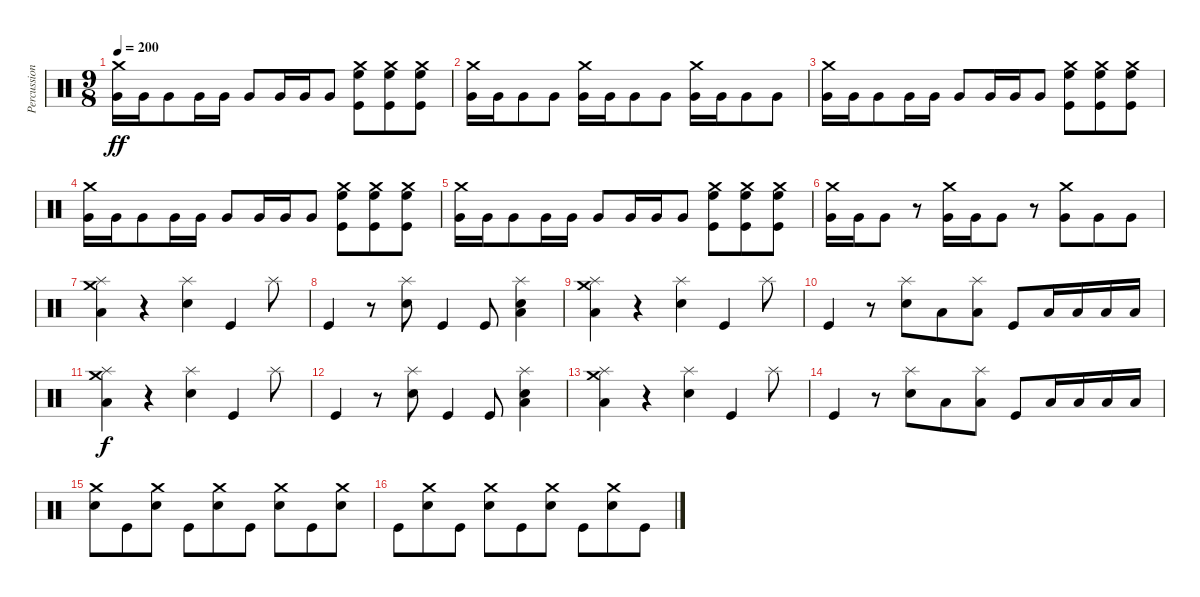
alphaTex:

\track ("Percussion" "Percussion") {instrument percussion}
\staff {score}
\articulation defaults
\ts (9 8)
\tempo 200
\clef neutral
\ks c
("Crash medium (hit)" "Very Low Tom (hit)").16{dy ff} "Very Low Tom (hit)".16 "Very Low Tom (hit)".8 "Very Low Tom (hit)".16 "Very Low Tom (hit)".16 "Very Low Tom (hit)".8 "Very Low Tom (hit)".16 "Very Low Tom (hit)".16 "Very Low Tom (hit)".8 ("Crash medium (hit)" "High Floor Tom (hit)" "Kick (hit)").8 ("Crash medium (hit)" "High Floor Tom (hit)" "Kick (hit)").8 ("Crash medium (hit)" "High Floor Tom (hit)" "Kick (hit)").8 |
("Crash medium (hit)" "Very Low Tom (hit)").16 "Very Low Tom (hit)".16 "Very Low Tom (hit)".8 "Very Low Tom (hit)".8 ("Crash medium (hit)" "Very Low Tom (hit)").16 "Very Low Tom (hit)".16 "Very Low Tom (hit)".8 "Very Low Tom (hit)".8 ("Crash medium (hit)" "Very Low Tom (hit)").16 "Very Low Tom (hit)".16 "Very Low Tom (hit)".8 "Very Low Tom (hit)".8 |
("Crash medium (hit)" "Very Low Tom (hit)").16 "Very Low Tom (hit)".16 "Very Low Tom (hit)".8 "Very Low Tom (hit)".16 "Very Low Tom (hit)".16 "Very Low Tom (hit)".8 "Very Low Tom (hit)".16 "Very Low Tom (hit)".16 "Very Low Tom (hit)".8 ("Crash medium (hit)" "High Floor Tom (hit)" "Kick (hit)").8 ("Crash medium (hit)" "High Floor Tom (hit)" "Kick (hit)").8 ("Crash medium (hit)" "High Floor Tom (hit)" "Kick (hit)").8 |
("Crash medium (hit)" "Very Low Tom (hit)").16 "Very Low Tom (hit)".16 "Very Low Tom (hit)".8 "Very Low Tom (hit)".16 "Very Low Tom (hit)".16 "Very Low Tom (hit)".8 "Very Low Tom (hit)".16 "Very Low Tom (hit)".16 "Very Low Tom (hit)".8 ("Crash medium (hit)" "High Floor Tom (hit)" "Kick (hit)").8 ("Crash medium (hit)" "High Floor Tom (hit)" "Kick (hit)").8 ("Crash medium (hit)" "High Floor Tom (hit)" "Kick (hit)").8 |
("Crash medium (hit)" "Very Low Tom (hit)").16 "Very Low Tom (hit)".16 "Very Low Tom (hit)".8 "Very Low Tom (hit)".16 "Very Low Tom (hit)".16 "Very Low Tom (hit)".8 "Very Low Tom (hit)".16 "Very Low Tom (hit)".16 "Very Low Tom (hit)".8 ("Crash medium (hit)" "High Floor Tom (hit)" "Kick (hit)").8 ("Crash medium (hit)" "High Floor Tom (hit)" "Kick (hit)").8 ("Crash medium (hit)" "High Floor Tom (hit)" "Kick (hit)").8 |
("Crash medium (hit)" "Very Low Tom (hit)").16 "Very Low Tom (hit)".16 "Very Low Tom (hit)".8 r.8 ("Crash medium (hit)" "Very Low Tom (hit)").16 "Very Low Tom (hit)".16 "Very Low Tom (hit)".8 r.8 ("Crash medium (hit)" "Very Low Tom (hit)").8 "Very Low Tom (hit)".8 "Very Low Tom (hit)".8 |
("Crash medium (hit)" "Splash (hit)" "Low Floor Tom (hit)").4 r.4 ("Splash (hit)" "Electric Snare (hit)").4 "Kick (hit)".4 "Splash (hit)".8 |
"Kick (hit)".4 r.8 ("Splash (hit)" "Electric Snare (hit)").8 "Kick (hit)".4 "Kick (hit)".8 ("Splash (hit)" "Electric Snare (hit)" "Low Floor Tom (hit)").4 |
("Crash medium (hit)" "Splash (hit)" "Low Floor Tom (hit)").4 r.4 ("Splash (hit)" "Electric Snare (hit)").4 "Kick (hit)".4 "Splash (hit)".8 |
"Kick (hit)".4 r.8 ("Splash (hit)" "Electric Snare (hit)").8 "Low Tom (hit)".8 ("Splash (hit)" "Low Tom (hit)").8 "Kick (hit)".8 "Low Floor Tom (hit)".16 "Low Floor Tom (hit)".16 "Low Floor Tom (hit)".16 "Low Floor Tom (hit)".16 |
("Crash medium (hit)" "Splash (hit)" "Low Floor Tom (hit)").4{dy f} r.4 ("Splash (hit)" "Electric Snare (hit)").4 "Kick (hit)".4 "Splash (hit)".8 |
"Kick (hit)".4 r.8 ("Splash (hit)" "Electric Snare (hit)").8 "Kick (hit)".4 "Kick (hit)".8 ("Splash (hit)" "Electric Snare (hit)" "Low Floor Tom (hit)").4 |
("Crash medium (hit)" "Splash (hit)" "Low Floor Tom (hit)").4 r.4 ("Splash (hit)" "Electric Snare (hit)").4 "Kick (hit)".4 "Splash (hit)".8 |
"Kick (hit)".4 r.8 ("Splash (hit)" "Electric Snare (hit)").8 "Low Tom (hit)".8 ("Splash (hit)" "Low Tom (hit)").8 "Kick (hit)".8 "Low Floor Tom (hit)".16 "Low Floor Tom (hit)".16 "Low Floor Tom (hit)".16 "Low Floor Tom (hit)".16 |
("Crash medium (hit)" "Electric Snare (hit)").8 "Kick (hit)".8 ("Crash medium (hit)" "Electric Snare (hit)").8 "Kick (hit)".8 ("Crash medium (hit)" "Electric Snare (hit)").8 "Kick (hit)".8 ("Crash medium (hit)" "Electric Snare (hit)").8 "Kick (hit)".8 ("Crash medium (hit)" "Electric Snare (hit)").8 |
"Kick (hit)".8 ("Crash medium (hit)" "Electric Snare (hit)").8 "Kick (hit)".8 ("Crash medium (hit)" "Electric Snare (hit)").8 "Kick (hit)".8 ("Crash medium (hit)" "Electric Snare (hit)").8 "Kick (hit)".8 ("Crash medium (hit)" "Electric Snare (hit)").8 "Kick (hit)".8
